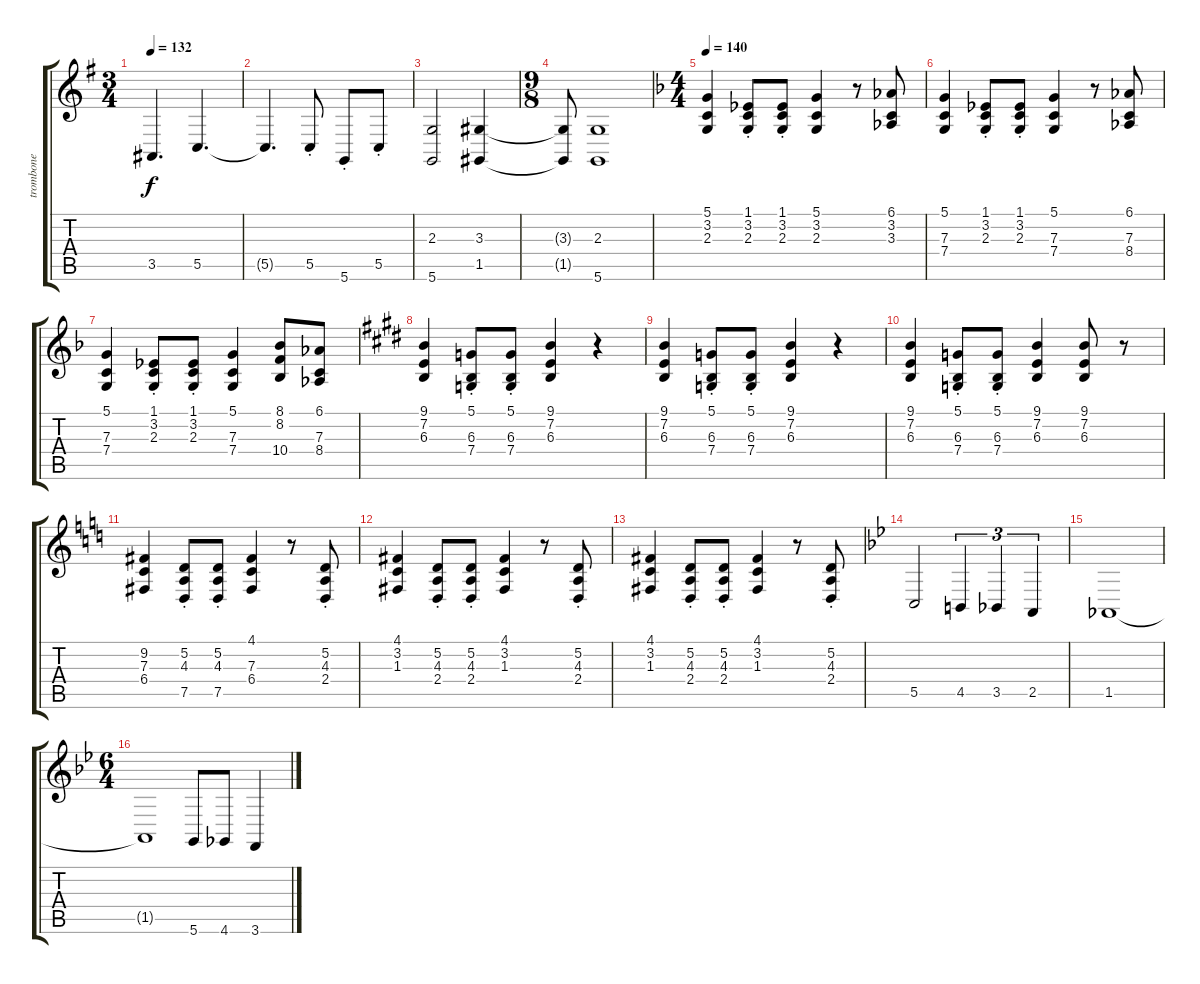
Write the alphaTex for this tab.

\track ("trombone" "trombone") {instrument trombone}
\staff {score tabs}
\tuning (D4 A3 F3 C3 G2 D2) {hide}
\ts (3 4)
\tempo 132
\clef g2
\ks eminor
3.5.4{d dy f} 5.5.4{d} |
5.5{t}.4{d} 5.5{st}.8 5.6{st}.8 5.5{st}.8 |
(2.3 5.6).2 (3.3 1.5).4 |
\ts (9 8)
(3.3{t} 1.5{t}).8 (2.3 5.6).1 |
\ts (4 4)
\tempo 140
\ks dminor
(5.1 3.2 2.3).4 (1.1{st} 3.2{st} 2.3{st}).8 (1.1{st} 3.2{st} 2.3{st}).8 (5.1 3.2 2.3).4 r.8 (6.1 3.2 3.3).8 |
(5.1 7.3 7.4).4 (1.1{st} 3.2{st} 2.3{st}).8 (1.1{st} 3.2{st} 2.3{st}).8 (5.1 7.3 7.4).4 r.8 (6.1 7.3 8.4).8 |
(5.1 7.3 7.4).4 (1.1{st} 3.2{st} 2.3{st}).8 (1.1{st} 3.2{st} 2.3{st}).8 (5.1 7.3 7.4).4 (8.1 8.2 10.4).8 (6.1 7.3 8.4).8 |
\ks c#minor
(9.1 7.2 6.3).4 (5.1{st} 6.3{st} 7.4{st}).8 (5.1{st} 6.3{st} 7.4{st}).8 (9.1 7.2 6.3).4 r.4 |
(9.1 7.2 6.3).4 (5.1{st} 6.3{st} 7.4{st}).8 (5.1{st} 6.3{st} 7.4{st}).8 (9.1 7.2 6.3).4 r.4 |
(9.1 7.2 6.3).4 (5.1{st} 6.3{st} 7.4{st}).8 (5.1{st} 6.3{st} 7.4{st}).8 (9.1 7.2 6.3).4 (9.1 7.2 6.3).8 r.8 |
\ks aminor
(9.2 7.3 6.4).4 (5.2{st} 4.3{st} 7.5{st}).8 (5.2{st} 4.3{st} 7.5{st}).8 (4.1 7.3 6.4).4 r.8 (5.2{st} 4.3{st} 2.4{st}).8 |
(4.1 3.2 1.3).4 (5.2{st} 4.3{st} 2.4{st}).8 (5.2{st} 4.3{st} 2.4{st}).8 (4.1 3.2 1.3).4 r.8 (5.2{st} 4.3{st} 2.4{st}).8 |
(4.1 3.2 1.3).4 (5.2{st} 4.3{st} 2.4{st}).8 (5.2{st} 4.3{st} 2.4{st}).8 (4.1 3.2 1.3).4 r.8 (5.2{st} 4.3{st} 2.4{st}).8 |
\ks gminor
5.5.2 4.5.4{tu (3 2)} 3.5.4{tu (3 2)} 2.5.4{tu (3 2)} |
1.5.1 |
\ts (6 4)
1.5{t}.1 5.6.8 4.6.8 3.6.4
